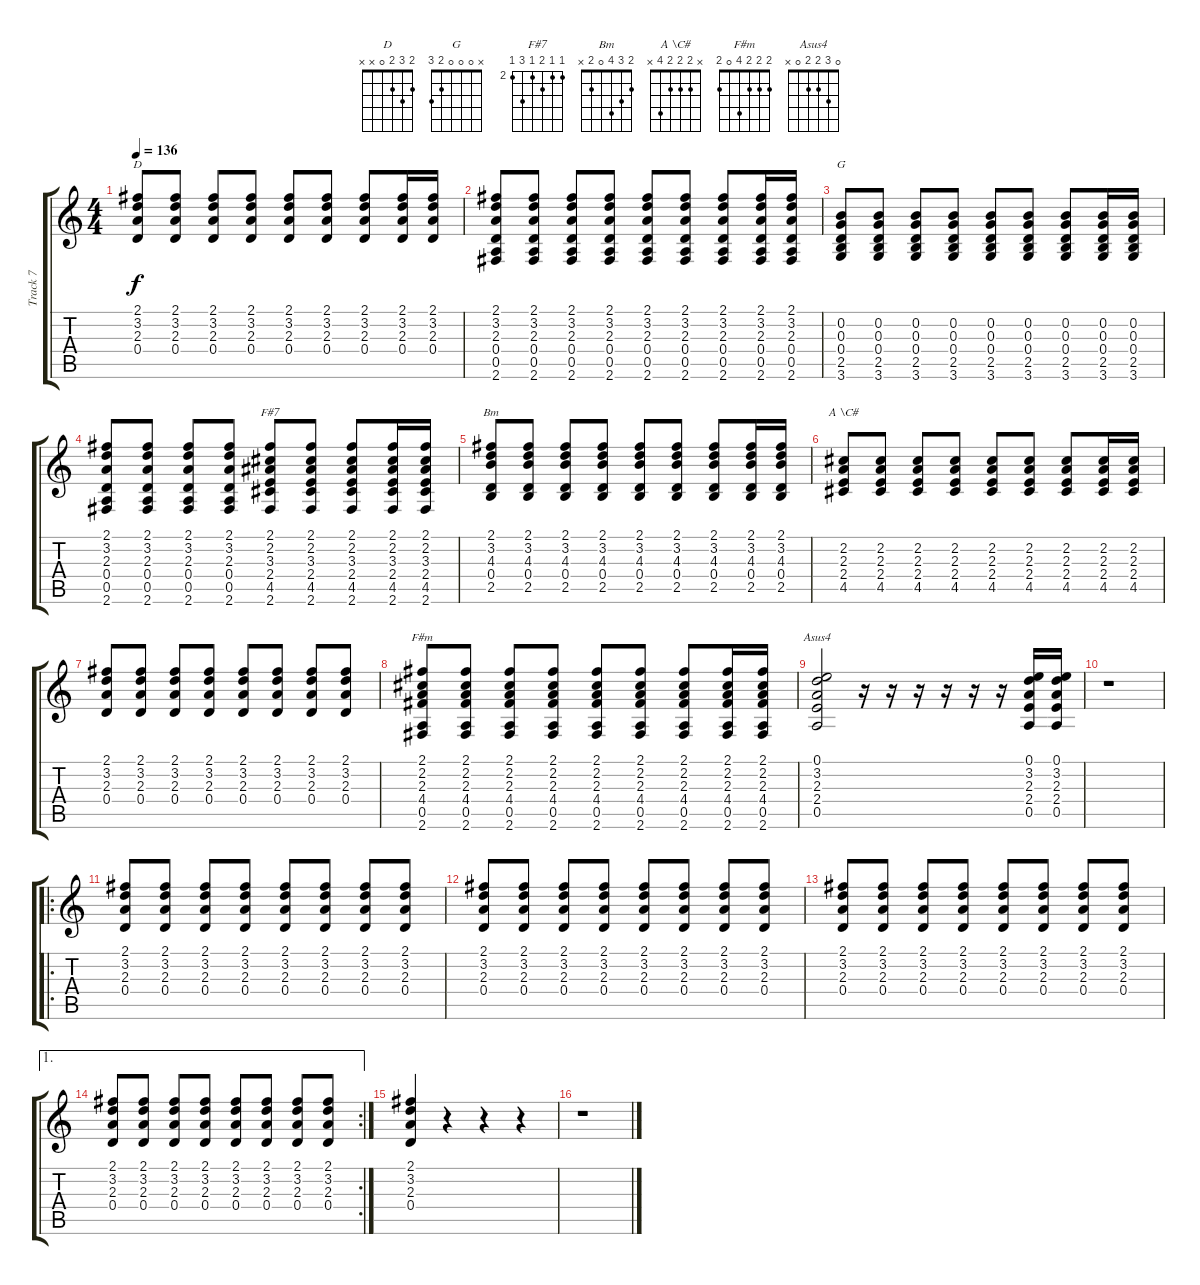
\track ("Track 7" "Track 7") {instrument distortionguitar}
\staff {score tabs}
\tuning (E4 B3 G3 D3 A2 E2) {hide}
\chord ("D" 2 3 2 0 x x)
\chord ("G" x 0 0 0 2 3)
\chord ("F#7" 2 2 3 2 4 2) {firstfret 2}
\chord ("Bm" 2 3 4 0 2 x)
\chord ("A \\C#" x 2 2 2 4 x)
\chord ("F#m" 2 2 2 4 0 2)
\chord ("Asus4" 0 3 2 2 0 x)
\ts (4 4)
\tempo 136
\clef g2
\ks c
(2.1 3.2 2.3 0.4).8{ch "D" dy f} (2.1 3.2 2.3 0.4).8 (2.1 3.2 2.3 0.4).8 (2.1 3.2 2.3 0.4).8 (2.1 3.2 2.3 0.4).8 (2.1 3.2 2.3 0.4).8 (2.1 3.2 2.3 0.4).8 (2.1 3.2 2.3 0.4).16 (2.1 3.2 2.3 0.4).16 |
(2.1 3.2 2.3 0.4 0.5 2.6).8 (2.1 3.2 2.3 0.4 0.5 2.6).8 (2.1 3.2 2.3 0.4 0.5 2.6).8 (2.1 3.2 2.3 0.4 0.5 2.6).8 (2.1 3.2 2.3 0.4 0.5 2.6).8 (2.1 3.2 2.3 0.4 0.5 2.6).8 (2.1 3.2 2.3 0.4 0.5 2.6).8 (2.1 3.2 2.3 0.4 0.5 2.6).16 (2.1 3.2 2.3 0.4 0.5 2.6).16 |
(0.2 0.3 0.4 2.5 3.6).8{ch "G"} (0.2 0.3 0.4 2.5 3.6).8 (0.2 0.3 0.4 2.5 3.6).8 (0.2 0.3 0.4 2.5 3.6).8 (0.2 0.3 0.4 2.5 3.6).8 (0.2 0.3 0.4 2.5 3.6).8 (0.2 0.3 0.4 2.5 3.6).8 (0.2 0.3 0.4 2.5 3.6).16 (0.2 0.3 0.4 2.5 3.6).16 |
(2.1 3.2 2.3 0.4 0.5 2.6).8 (2.1 3.2 2.3 0.4 0.5 2.6).8 (2.1 3.2 2.3 0.4 0.5 2.6).8 (2.1 3.2 2.3 0.4 0.5 2.6).8 (2.1 2.2 3.3 2.4 4.5 2.6).8{ch "F#7"} (2.1 2.2 3.3 2.4 4.5 2.6).8 (2.1 2.2 3.3 2.4 4.5 2.6).8 (2.1 2.2 3.3 2.4 4.5 2.6).16 (2.1 2.2 3.3 2.4 4.5 2.6).16 |
(2.1 3.2 4.3 0.4 2.5).8{ch "Bm"} (2.1 3.2 4.3 0.4 2.5).8 (2.1 3.2 4.3 0.4 2.5).8 (2.1 3.2 4.3 0.4 2.5).8 (2.1 3.2 4.3 0.4 2.5).8 (2.1 3.2 4.3 0.4 2.5).8 (2.1 3.2 4.3 0.4 2.5).8 (2.1 3.2 4.3 0.4 2.5).16 (2.1 3.2 4.3 0.4 2.5).16 |
(2.2 2.3 2.4 4.5).8{ch "A \\C#"} (2.2 2.3 2.4 4.5).8 (2.2 2.3 2.4 4.5).8 (2.2 2.3 2.4 4.5).8 (2.2 2.3 2.4 4.5).8 (2.2 2.3 2.4 4.5).8 (2.2 2.3 2.4 4.5).8 (2.2 2.3 2.4 4.5).16 (2.2 2.3 2.4 4.5).16 |
(2.1 3.2 2.3 0.4).8 (2.1 3.2 2.3 0.4).8 (2.1 3.2 2.3 0.4).8 (2.1 3.2 2.3 0.4).8 (2.1 3.2 2.3 0.4).8 (2.1 3.2 2.3 0.4).8 (2.1 3.2 2.3 0.4).8 (2.1 3.2 2.3 0.4).8 |
(2.1 2.2 2.3 4.4 0.5 2.6).8{ch "F#m"} (2.1 2.2 2.3 4.4 0.5 2.6).8 (2.1 2.2 2.3 4.4 0.5 2.6).8 (2.1 2.2 2.3 4.4 0.5 2.6).8 (2.1 2.2 2.3 4.4 0.5 2.6).8 (2.1 2.2 2.3 4.4 0.5 2.6).8 (2.1 2.2 2.3 4.4 0.5 2.6).8 (2.1 2.2 2.3 4.4 0.5 2.6).16 (2.1 2.2 2.3 4.4 0.5 2.6).16 |
(0.1 3.2 2.3 2.4 0.5).2{ch "Asus4"} r.16 r.16 r.16 r.16 r.16 r.16 (0.1 3.2 2.3 2.4 0.5).16 (0.1 3.2 2.3 2.4 0.5).16 |
r.1 |
\ro
(2.1 3.2 2.3 0.4).8 (2.1 3.2 2.3 0.4).8 (2.1 3.2 2.3 0.4).8 (2.1 3.2 2.3 0.4).8 (2.1 3.2 2.3 0.4).8 (2.1 3.2 2.3 0.4).8 (2.1 3.2 2.3 0.4).8 (2.1 3.2 2.3 0.4).8 |
(2.1 3.2 2.3 0.4).8 (2.1 3.2 2.3 0.4).8 (2.1 3.2 2.3 0.4).8 (2.1 3.2 2.3 0.4).8 (2.1 3.2 2.3 0.4).8 (2.1 3.2 2.3 0.4).8 (2.1 3.2 2.3 0.4).8 (2.1 3.2 2.3 0.4).8 |
(2.1 3.2 2.3 0.4).8 (2.1 3.2 2.3 0.4).8 (2.1 3.2 2.3 0.4).8 (2.1 3.2 2.3 0.4).8 (2.1 3.2 2.3 0.4).8 (2.1 3.2 2.3 0.4).8 (2.1 3.2 2.3 0.4).8 (2.1 3.2 2.3 0.4).8 |
\ae 1
\rc 2
(2.1 3.2 2.3 0.4).8 (2.1 3.2 2.3 0.4).8 (2.1 3.2 2.3 0.4).8 (2.1 3.2 2.3 0.4).8 (2.1 3.2 2.3 0.4).8 (2.1 3.2 2.3 0.4).8 (2.1 3.2 2.3 0.4).8 (2.1 3.2 2.3 0.4).8 |
(2.1 3.2 2.3 0.4).4 r.4 r.4 r.4 |
r.1
